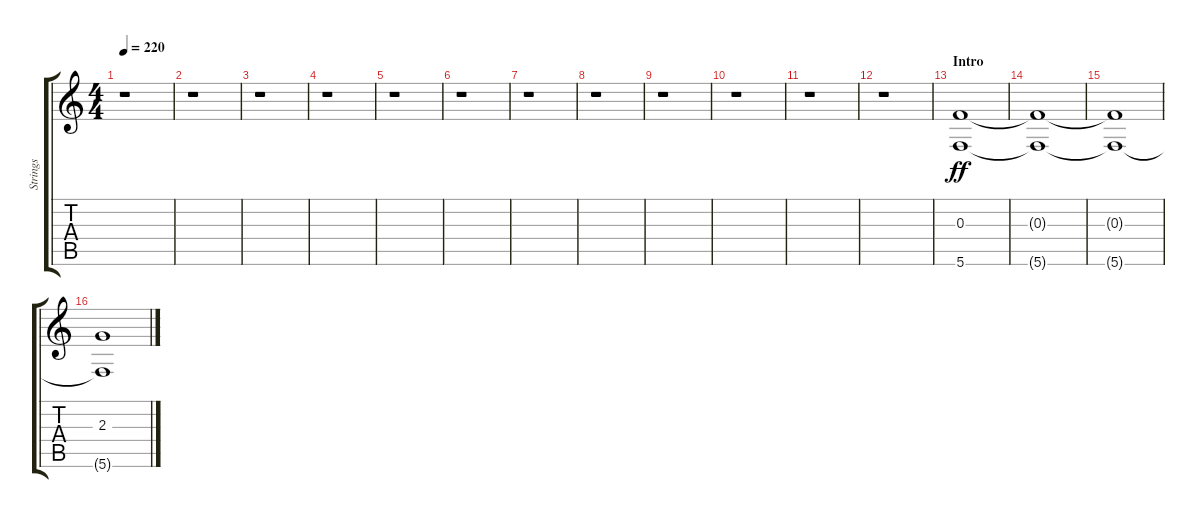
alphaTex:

\track ("Strings" "Strings") {instrument electricguitarclean}
\staff {score tabs}
\tuning (D4 A3 F3 C3 G2 C2) {hide}
\ts (4 4)
\tempo 220
\clef g2
\ks aminor
r.1{dy ff instrument electricguitarclean} |
r.1 |
r.1 |
r.1 |
r.1 |
r.1 |
r.1 |
r.1 |
r.1 |
r.1 |
r.1 |
r.1 |
\section ("" "Intro")
(0.3 5.6).1 |
(0.3{t} 5.6{t}).1 |
(0.3{t} 5.6{t}).1 |
(2.3 5.6{t}).1
